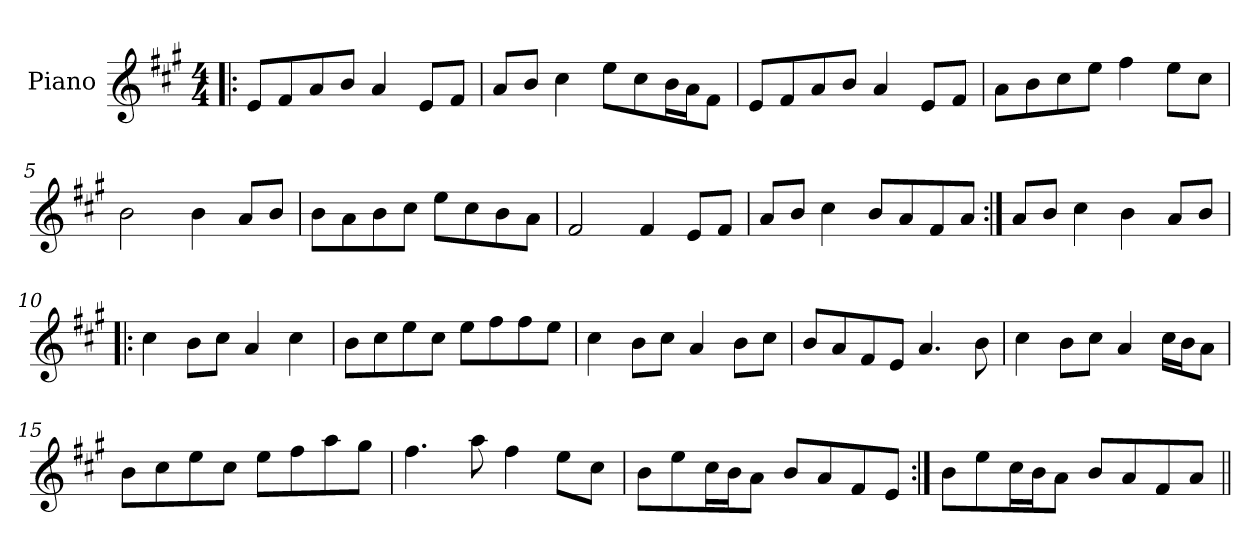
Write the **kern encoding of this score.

**kern
*part1
*staff1
*I"Piano
*I'Pno
*clefG2
*k[f#c#g#]
*A:
*M4/4
=1!|:
8e/L
8f#/
8a/
8b/J
4a/
8e/L
8f#/J
=2
8a/L
8b/J
4cc#\
8ee\L
8cc#\
16b\L
16a\J
8f#\J
=3
8e/L
8f#/
8a/
8b/J
4a/
8e/L
8f#/J
=4
8a\L
8b\
8cc#\
8ee\J
4ff#\
8ee\L
8cc#\J
=5
2b\
4b\
8a/L
8b/J
=6
8b\L
8a\
8b\
8cc#\J
8ee\L
8cc#\
8b\
8a\J
=7
2f#/
4f#/
8e/L
8f#/J
=8
8a/L
8b/J
4cc#\
8b/L
8a/
8f#/
8a/J
=9:|!
8a/L
8b/J
4cc#\
4b\
8a/L
8b/J
=10!|:
4cc#\
8b\L
8cc#\J
4a/
4cc#\
=11
8b\L
8cc#\
8ee\
8cc#\J
8ee\L
8ff#\
8ff#\
8ee\J
=12
4cc#\
8b\L
8cc#\J
4a/
8b\L
8cc#\J
=13
8b/L
8a/
8f#/
8e/J
4.a/
8b\
=14
4cc#\
8b\L
8cc#\J
4a/
16cc#\LL
16b\J
8a\J
=15
8b\L
8cc#\
8ee\
8cc#\J
8ee\L
8ff#\
8aa\
8gg#\J
=16
4.ff#\
8aa\
4ff#\
8ee\L
8cc#\J
=17
8b\L
8ee\
16cc#\L
16b\J
8a\J
8b/L
8a/
8f#/
8e/J
=18:|!
8b\L
8ee\
16cc#\L
16b\J
8a\J
8b/L
8a/
8f#/
8a/J
=||
*-
